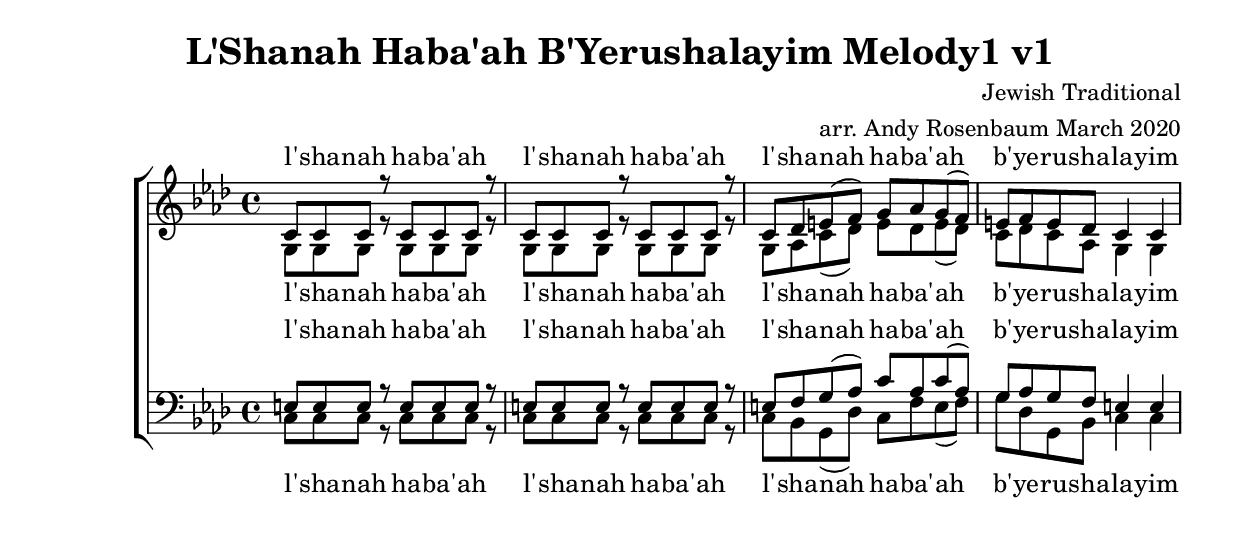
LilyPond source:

\version "2.18.2"  % necessary for upgrading to future LilyPond versions.

\header {
	title = "L'Shanah Haba'ah B'Yerushalayim Melody1 v1"
	composer = "Jewish Traditional"
	arranger = "arr. Andy Rosenbaum March 2020"
}


\paper {
  top-system-spacing #'basic-distance = #10
  score-system-spacing #'basic-distance = #20
  system-system-spacing #'basic-distance = #20
  last-bottom-spacing #'basic-distance = #10
}

global = {
  \key f \minor
  \time 4/4
}

% ======== %
% Part One %
% ======== %

sopPartOne = \relative c' {
	| c8 c   c  r  c c   c  r  |  % l'shanah haba-ah
	| c8 c   c  r  c c   c  r  |  % l'shanah haba-ah
	| c8 des e( f) g aes g( f) |  % l'shanah haba-ah
	| e8 f   e des c4    c4    |  % b'yerushalayim
}

altoPartOne = \relative c' {
	| g8 g   g  r    g g g  r    |  % l'shanah haba-ah
	| g8 g   g  r    g g g  r    |  % l'shanah haba-ah
	| g8 aes c( des) e des e( des) |  % l'shanah haba-ah
	| c8 des c  aes  g4  g4      |  % b'yerushalayim
}

tenorPartOne = \relative c {
	| e8 e   e  r    e e e  r    |  % l'shanah haba-ah
	| e8 e   e  r    e e e  r    |  % l'shanah haba-ah
	| e8 f   g( aes) c aes c( aes) |  % l'shanah haba-ah
	| g8 aes g  f    e4  e4      |  % b'yerushalayim
}

bassPartOne = \relative c {
	| c8 c   c  r    c c c  r  |  % l'shanah haba-ah
	| c8 c   c  r    c c c  r  |  % l'shanah haba-ah
	| c8 bes g( des') c f e( f) |  % l'shanah haba-ah
	| g8 des g,  bes  c4    c4  |  % b'yerushalayim
}

words = \lyricmode {
	| l' -- sha -- nah ha -- ba' -- ah |
	| l' -- sha -- nah ha -- ba' -- ah |
	| l' -- sha -- nah ha -- ba' -- ah |
	| b' -- ye -- ru -- sha -- la -- yim |
}


allStuff = {
  \new ChoirStaff <<
    \new Lyrics = "sopranos" \with {
      % this is needed for lyrics above a staff
      \override VerticalAxisGroup.staff-affinity = #DOWN
    }
    \new Staff = "upper" <<
	\set Staff.midiInstrument = "voice oohs"
      \new Voice = "sopranos" {
        \voiceOne
        << \global \sopPartOne >>
      }
      \new Voice = "altos" {
        \voiceTwo
        << \global \altoPartOne >>
      }
    >>
    \new Lyrics = "altos"
    \new Lyrics = "tenors" \with {
      % this is needed for lyrics above a staff
      \override VerticalAxisGroup.staff-affinity = #DOWN
    }
    \new Staff = "lower" <<
      \set Staff.midiInstrument = "voice oohs"
      \clef bass
      \new Voice = "tenors" {
        \voiceOne
        << \global \tenorPartOne >>
      }
      \new Voice = "basses" {
        \voiceTwo << \global \bassPartOne >>
      }
    >>
    \new Lyrics = "basses"
    \context Lyrics = "sopranos" \lyricsto "sopranos" \words
    \context Lyrics = "altos" \lyricsto "altos" \words
    \context Lyrics = "tenors" \lyricsto "tenors" \words
    \context Lyrics = "basses" \lyricsto "basses" \words
  >>
}

% For printed pdf music.
\score {
	\allStuff
	\layout{}
}

% For midi
\score {
	\unfoldRepeats {
		\allStuff
	}
	\midi{ \tempo 4 = 100 }
}
